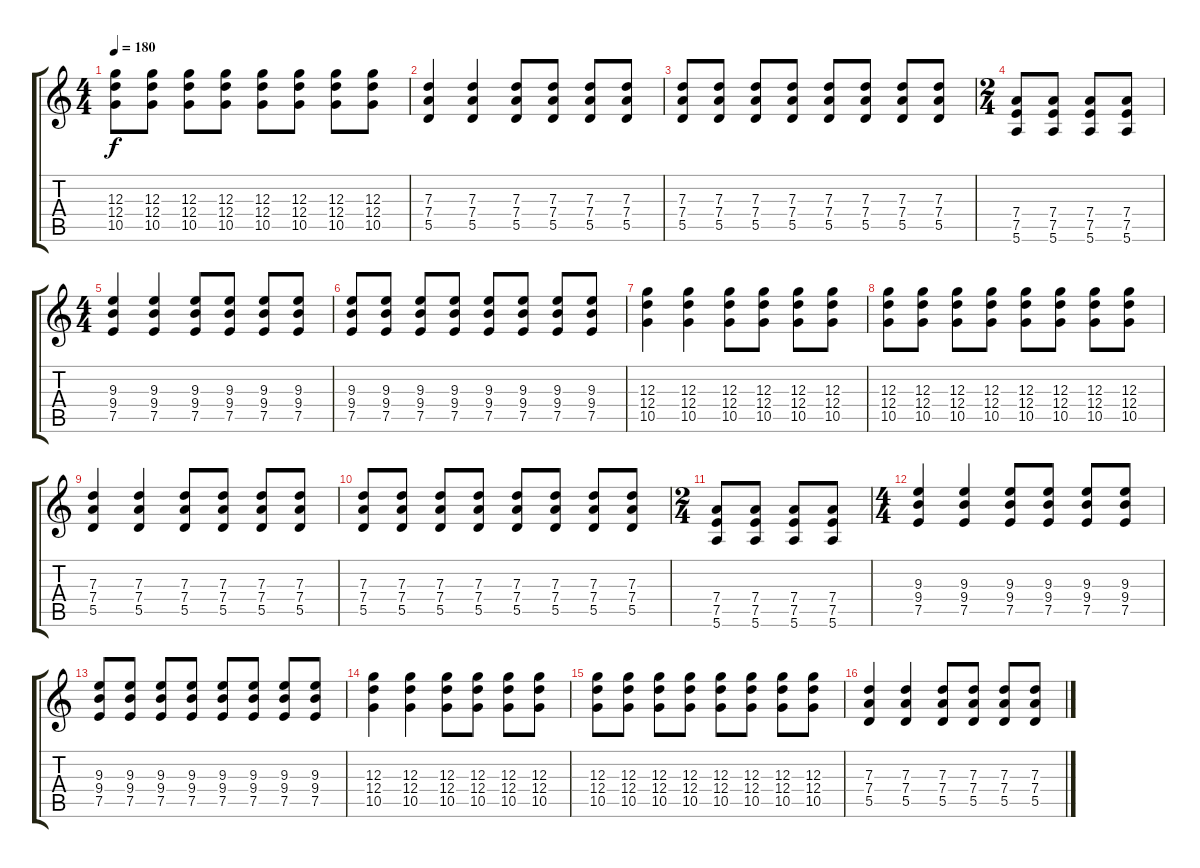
\track "" {instrument overdrivenguitar}
\staff {score tabs}
\tuning (E4 B3 G3 D3 A2 E2) {hide}
\ts (4 4)
\tempo 180
\clef g2
\ks c
(12.3 12.4 10.5).8{dy f} (12.3 12.4 10.5).8 (12.3 12.4 10.5).8 (12.3 12.4 10.5).8 (12.3 12.4 10.5).8 (12.3 12.4 10.5).8 (12.3 12.4 10.5).8 (12.3 12.4 10.5).8 |
(7.3 7.4 5.5).4 (7.3 7.4 5.5).4 (7.3 7.4 5.5).8 (7.3 7.4 5.5).8 (7.3 7.4 5.5).8 (7.3 7.4 5.5).8 |
(7.3 7.4 5.5).8 (7.3 7.4 5.5).8 (7.3 7.4 5.5).8 (7.3 7.4 5.5).8 (7.3 7.4 5.5).8 (7.3 7.4 5.5).8 (7.3 7.4 5.5).8 (7.3 7.4 5.5).8 |
\ts (2 4)
(7.4 7.5 5.6).8 (7.4 7.5 5.6).8 (7.4 7.5 5.6).8 (7.4 7.5 5.6).8 |
\ts (4 4)
(9.3 9.4 7.5).4 (9.3 9.4 7.5).4 (9.3 9.4 7.5).8 (9.3 9.4 7.5).8 (9.3 9.4 7.5).8 (9.3 9.4 7.5).8 |
(9.3 9.4 7.5).8 (9.3 9.4 7.5).8 (9.3 9.4 7.5).8 (9.3 9.4 7.5).8 (9.3 9.4 7.5).8 (9.3 9.4 7.5).8 (9.3 9.4 7.5).8 (9.3 9.4 7.5).8 |
(12.3 12.4 10.5).4 (12.3 12.4 10.5).4 (12.3 12.4 10.5).8 (12.3 12.4 10.5).8 (12.3 12.4 10.5).8 (12.3 12.4 10.5).8 |
(12.3 12.4 10.5).8 (12.3 12.4 10.5).8 (12.3 12.4 10.5).8 (12.3 12.4 10.5).8 (12.3 12.4 10.5).8 (12.3 12.4 10.5).8 (12.3 12.4 10.5).8 (12.3 12.4 10.5).8 |
(7.3 7.4 5.5).4 (7.3 7.4 5.5).4 (7.3 7.4 5.5).8 (7.3 7.4 5.5).8 (7.3 7.4 5.5).8 (7.3 7.4 5.5).8 |
(7.3 7.4 5.5).8 (7.3 7.4 5.5).8 (7.3 7.4 5.5).8 (7.3 7.4 5.5).8 (7.3 7.4 5.5).8 (7.3 7.4 5.5).8 (7.3 7.4 5.5).8 (7.3 7.4 5.5).8 |
\ts (2 4)
(7.4 7.5 5.6).8 (7.4 7.5 5.6).8 (7.4 7.5 5.6).8 (7.4 7.5 5.6).8 |
\ts (4 4)
(9.3 9.4 7.5).4 (9.3 9.4 7.5).4 (9.3 9.4 7.5).8 (9.3 9.4 7.5).8 (9.3 9.4 7.5).8 (9.3 9.4 7.5).8 |
(9.3 9.4 7.5).8 (9.3 9.4 7.5).8 (9.3 9.4 7.5).8 (9.3 9.4 7.5).8 (9.3 9.4 7.5).8 (9.3 9.4 7.5).8 (9.3 9.4 7.5).8 (9.3 9.4 7.5).8 |
(12.3 12.4 10.5).4 (12.3 12.4 10.5).4 (12.3 12.4 10.5).8 (12.3 12.4 10.5).8 (12.3 12.4 10.5).8 (12.3 12.4 10.5).8 |
(12.3 12.4 10.5).8 (12.3 12.4 10.5).8 (12.3 12.4 10.5).8 (12.3 12.4 10.5).8 (12.3 12.4 10.5).8 (12.3 12.4 10.5).8 (12.3 12.4 10.5).8 (12.3 12.4 10.5).8 |
(7.3 7.4 5.5).4 (7.3 7.4 5.5).4 (7.3 7.4 5.5).8 (7.3 7.4 5.5).8 (7.3 7.4 5.5).8 (7.3 7.4 5.5).8
